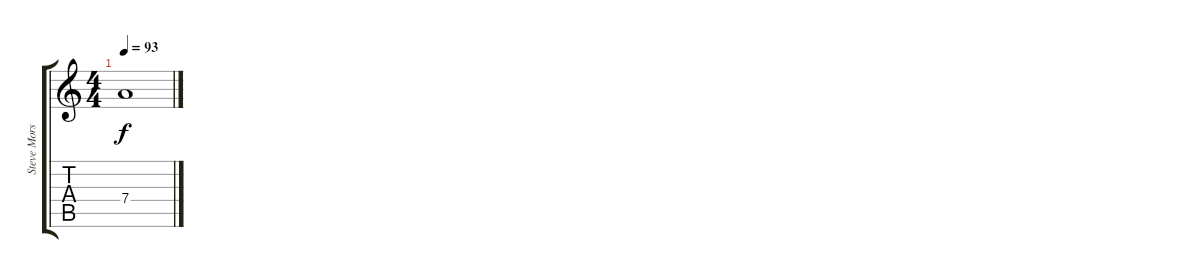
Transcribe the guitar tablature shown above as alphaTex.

\track ("Steve Morse (electric guitar 1 - lead)" "Steve Mors") {instrument electricguitarjazz}
\staff {score tabs}
\tuning (E4 B3 G3 D3 A2 E2) {hide}
\ts (4 4)
\tempo 93
\clef g2
\ks c
7.4{t}.1{dy f}
